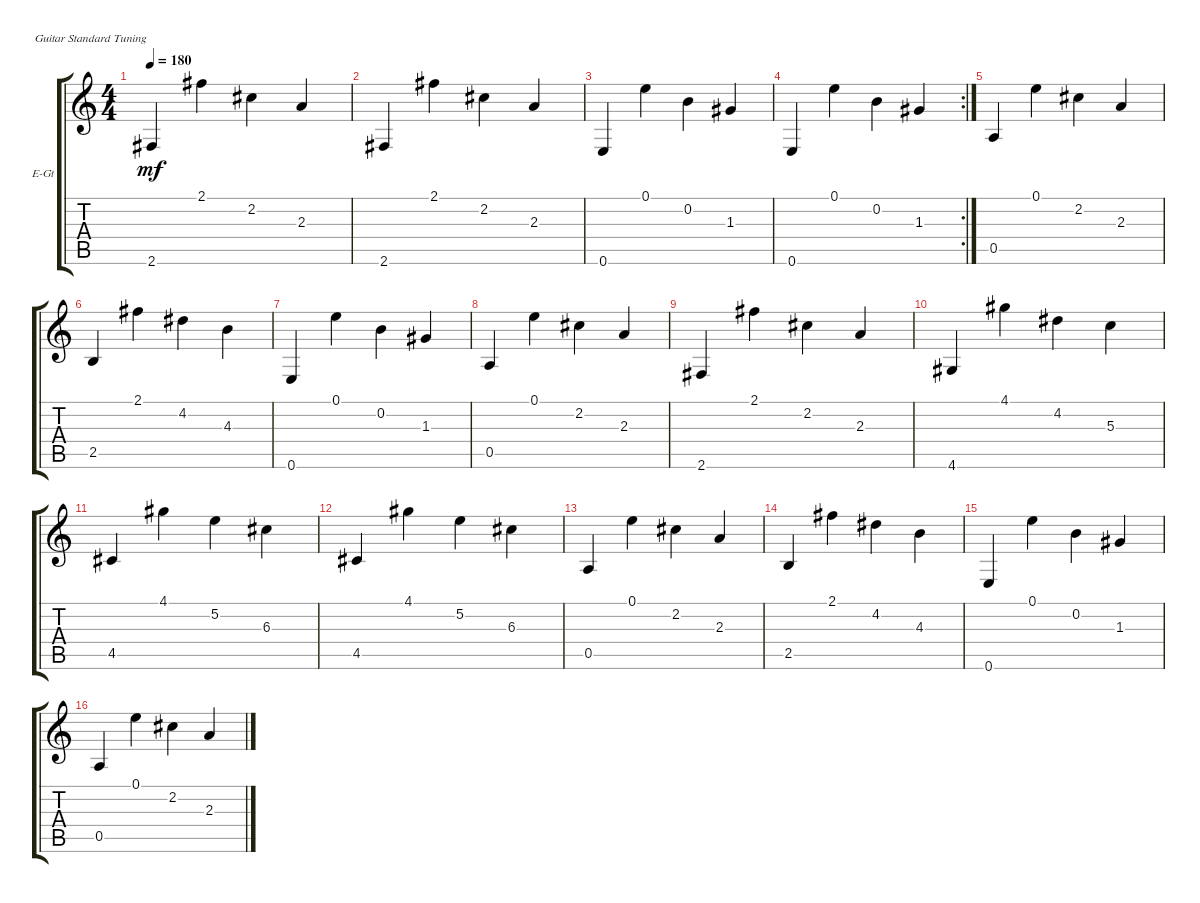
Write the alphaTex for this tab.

\defaultSystemsLayout 4
\bracketExtendMode groupsimilarinstruments
\firstSystemTrackNameOrientation horizontal
\otherSystemsTrackNameOrientation horizontal
\track ("перебор и соло" "E-Gt") {instrument electricguitarclean}
\staff {score tabs}
\tuning (E4 B3 G3 D3 A2 E2)
\ts (4 4)
\tempo 180
\clef g2
\ks c
2.6.4{dy mf instrument electricguitarclean} 2.1.4 2.2.4 2.3.4 |
2.6.4 2.1.4 2.2.4 2.3.4 |
0.6.4 0.1.4 0.2.4 1.3.4 |
\rc 2
0.6.4 0.1.4 0.2.4 1.3.4 |
0.5.4 0.1.4 2.2.4 2.3.4 |
2.5.4 2.1.4 4.2.4 4.3.4 |
0.6.4 0.1.4 0.2.4 1.3.4 |
0.5.4 0.1.4 2.2.4 2.3.4 |
2.6.4 2.1.4 2.2.4 2.3.4 |
4.6.4 4.1.4 4.2.4 5.3.4 |
4.5.4 4.1.4 5.2.4 6.3.4 |
4.5.4 4.1.4 5.2.4 6.3.4 |
0.5.4 0.1.4 2.2.4 2.3.4 |
2.5.4 2.1.4 4.2.4 4.3.4 |
0.6.4 0.1.4 0.2.4 1.3.4 |
0.5.4 0.1.4 2.2.4 2.3.4
